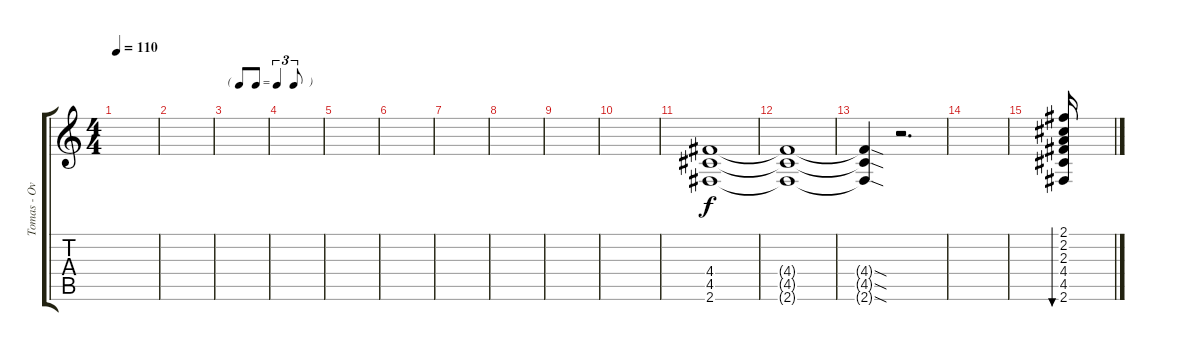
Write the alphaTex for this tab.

\track ("Tomas - Overdub Guitar" "Tomas - Ov") {instrument distortionguitar}
\staff {score tabs}
\tuning (E4 B3 G3 D3 A2 E2) {hide}
\ts (4 4)
\tempo 110
\clef g2
\ks c
|
|
\tf triplet8th
|
|
|
|
|
|
|
|
(4.4 4.5 2.6).1{dy f instrument overdrivenguitar} |
(4.4{t} 4.5{t} 2.6{t}).1 |
(4.4{sod t} 4.5{sod t} 2.6{sod t}).4 r.2{d} |
|
(2.1 2.2 2.3 4.4 4.5 2.6).16{bu 120 instrument electricguitarclean}
